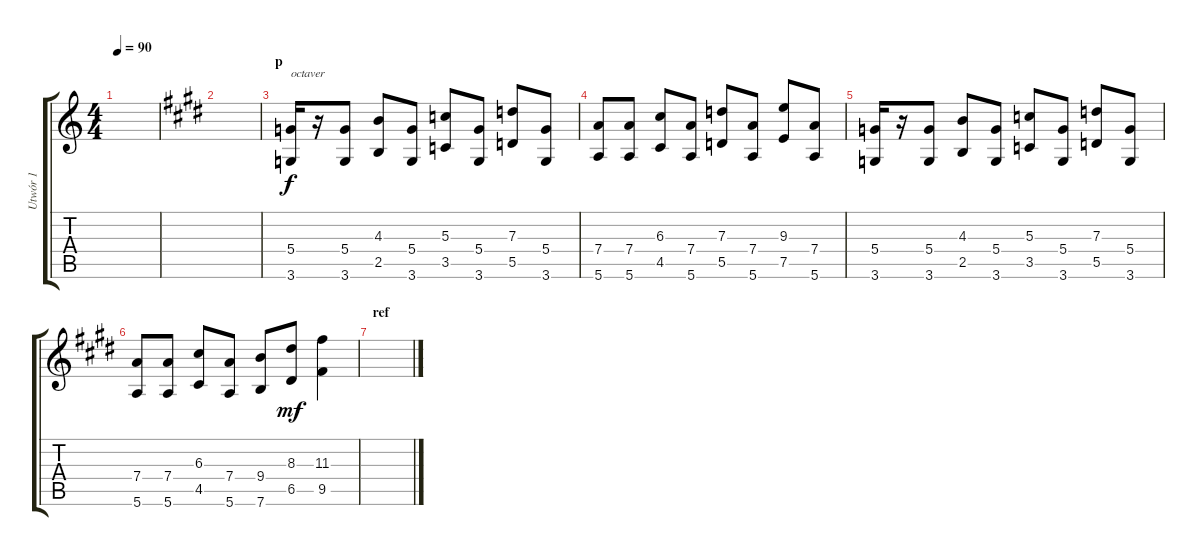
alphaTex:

\track ("Utwór 1" "Utwór 1") {instrument overdrivenguitar}
\staff {score tabs}
\tuning (E4 B3 G3 D3 A2 E2) {hide}
\ts (4 4)
\tempo 90
\clef g2
\ks c
|
\ks e
|
\section ("" "p")
(5.4 3.6).16{txt "octaver"} r.16 (5.4 3.6).8 (4.3 2.5).8 (5.4 3.6).8 (5.3 3.5).8 (5.4 3.6).8 (7.3 5.5).8 (5.4 3.6).8 |
(7.4 5.6).8 (7.4 5.6).8 (6.3 4.5).8 (7.4 5.6).8 (7.3 5.5).8 (7.4 5.6).8 (9.3 7.5).8 (7.4 5.6).8 |
(5.4 3.6).16 r.16 (5.4 3.6).8 (4.3 2.5).8 (5.4 3.6).8 (5.3 3.5).8 (5.4 3.6).8 (7.3 5.5).8 (5.4 3.6).8 |
(7.4 5.6).8 (7.4 5.6).8 (6.3 4.5).8 (7.4 5.6).8 (9.4 7.6).8 (8.3 6.5).8{dy mf} (11.3 9.5).4 |
\section ("" "ref")
